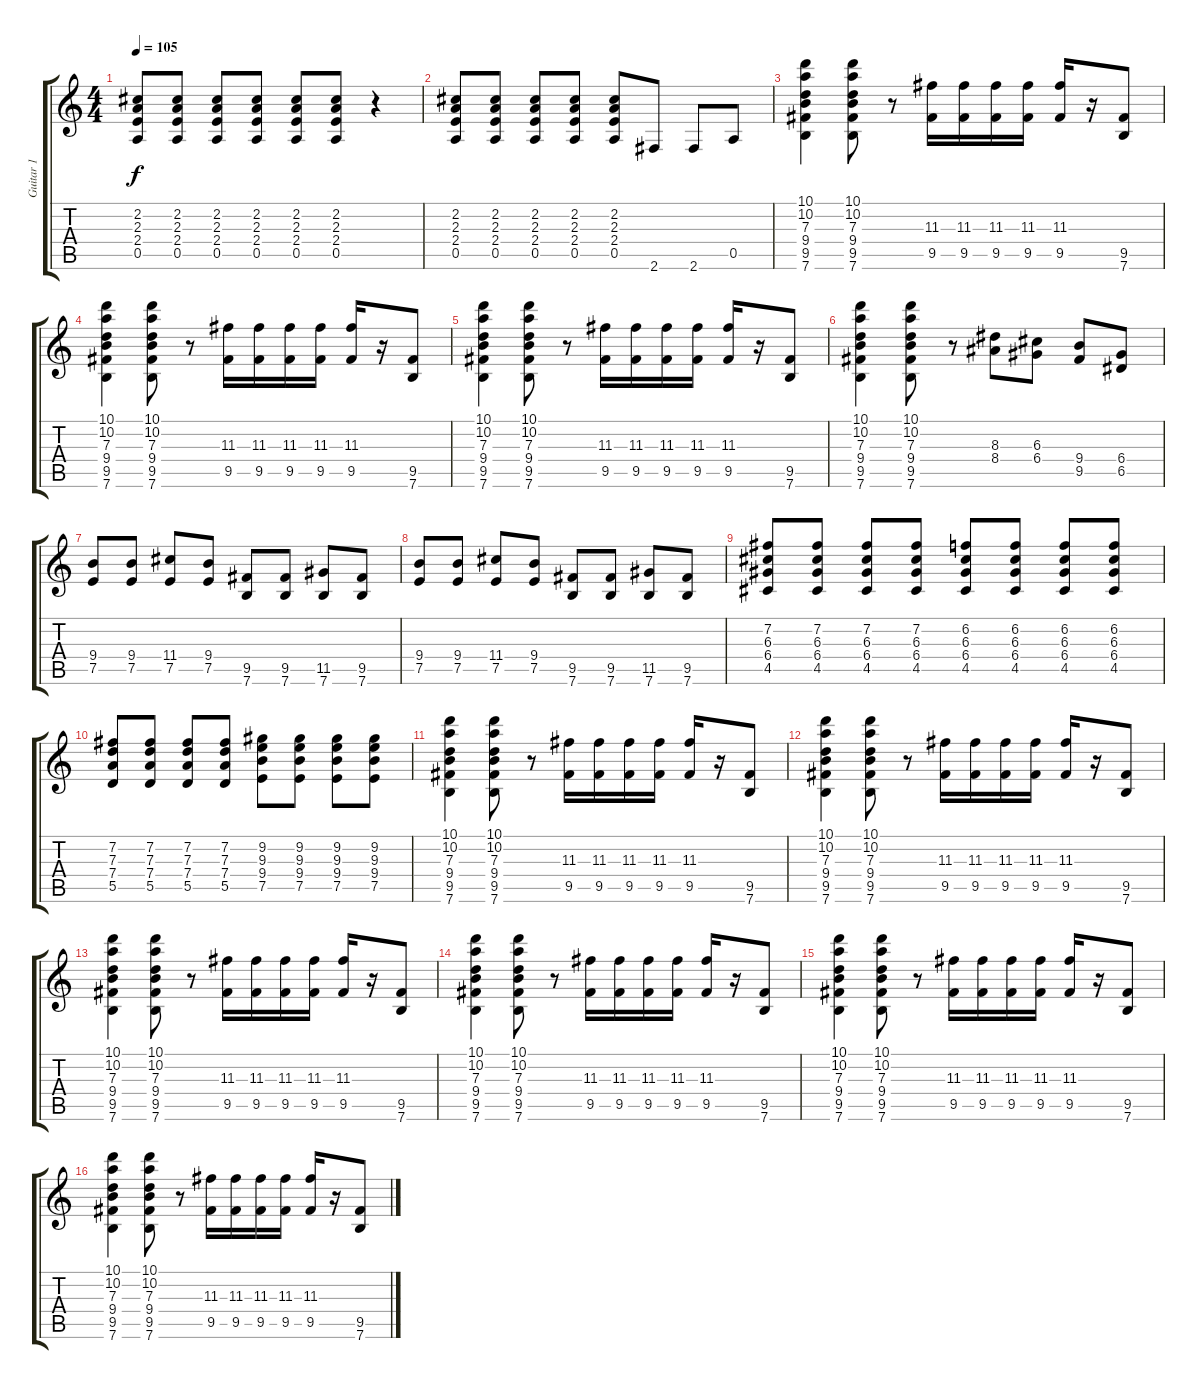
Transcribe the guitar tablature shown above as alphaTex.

\track ("Guitar 1" "Guitar 1") {instrument distortionguitar}
\staff {score tabs}
\tuning (E4 B3 G3 D3 A2 E2) {hide}
\ts (4 4)
\tempo 105
\clef g2
\ks c
(2.2 2.3 2.4 0.5).8{dy f} (2.2 2.3 2.4 0.5).8 (2.2 2.3 2.4 0.5).8 (2.2 2.3 2.4 0.5).8 (2.2 2.3 2.4 0.5).8 (2.2 2.3 2.4 0.5).8 r.4 |
(2.2 2.3 2.4 0.5).8 (2.2 2.3 2.4 0.5).8 (2.2 2.3 2.4 0.5).8 (2.2 2.3 2.4 0.5).8 (2.2 2.3 2.4 0.5).8 2.6.8 2.6.8 0.5.8 |
(10.1 10.2 7.3 9.4 9.5 7.6).4 (10.1 10.2 7.3 9.4 9.5 7.6).8 r.8 (11.3 9.5).16 (11.3 9.5).16 (11.3 9.5).16 (11.3 9.5).16 (11.3 9.5).16 r.16 (9.5 7.6).8 |
(10.1 10.2 7.3 9.4 9.5 7.6).4 (10.1 10.2 7.3 9.4 9.5 7.6).8 r.8 (11.3 9.5).16 (11.3 9.5).16 (11.3 9.5).16 (11.3 9.5).16 (11.3 9.5).16 r.16 (9.5 7.6).8 |
(10.1 10.2 7.3 9.4 9.5 7.6).4 (10.1 10.2 7.3 9.4 9.5 7.6).8 r.8 (11.3 9.5).16 (11.3 9.5).16 (11.3 9.5).16 (11.3 9.5).16 (11.3 9.5).16 r.16 (9.5 7.6).8 |
(10.1 10.2 7.3 9.4 9.5 7.6).4 (10.1 10.2 7.3 9.4 9.5 7.6).8 r.8 (8.3 8.4).8 (6.3 6.4).8 (9.4 9.5).8 (6.4 6.5).8 |
(9.4 7.5).8 (9.4 7.5).8 (11.4 7.5).8 (9.4 7.5).8 (9.5 7.6).8 (9.5 7.6).8 (11.5 7.6).8 (9.5 7.6).8 |
(9.4 7.5).8 (9.4 7.5).8 (11.4 7.5).8 (9.4 7.5).8 (9.5 7.6).8 (9.5 7.6).8 (11.5 7.6).8 (9.5 7.6).8 |
(7.2 6.3 6.4 4.5).8 (7.2 6.3 6.4 4.5).8 (7.2 6.3 6.4 4.5).8 (7.2 6.3 6.4 4.5).8 (6.2 6.3 6.4 4.5).8 (6.2 6.3 6.4 4.5).8 (6.2 6.3 6.4 4.5).8 (6.2 6.3 6.4 4.5).8 |
(7.2 7.3 7.4 5.5).8 (7.2 7.3 7.4 5.5).8 (7.2 7.3 7.4 5.5).8 (7.2 7.3 7.4 5.5).8 (9.2 9.3 9.4 7.5).8 (9.2 9.3 9.4 7.5).8 (9.2 9.3 9.4 7.5).8 (9.2 9.3 9.4 7.5).8 |
(10.1 10.2 7.3 9.4 9.5 7.6).4 (10.1 10.2 7.3 9.4 9.5 7.6).8 r.8 (11.3 9.5).16 (11.3 9.5).16 (11.3 9.5).16 (11.3 9.5).16 (11.3 9.5).16 r.16 (9.5 7.6).8 |
(10.1 10.2 7.3 9.4 9.5 7.6).4 (10.1 10.2 7.3 9.4 9.5 7.6).8 r.8 (11.3 9.5).16 (11.3 9.5).16 (11.3 9.5).16 (11.3 9.5).16 (11.3 9.5).16 r.16 (9.5 7.6).8 |
(10.1 10.2 7.3 9.4 9.5 7.6).4 (10.1 10.2 7.3 9.4 9.5 7.6).8 r.8 (11.3 9.5).16 (11.3 9.5).16 (11.3 9.5).16 (11.3 9.5).16 (11.3 9.5).16 r.16 (9.5 7.6).8 |
(10.1 10.2 7.3 9.4 9.5 7.6).4 (10.1 10.2 7.3 9.4 9.5 7.6).8 r.8 (11.3 9.5).16 (11.3 9.5).16 (11.3 9.5).16 (11.3 9.5).16 (11.3 9.5).16 r.16 (9.5 7.6).8 |
(10.1 10.2 7.3 9.4 9.5 7.6).4 (10.1 10.2 7.3 9.4 9.5 7.6).8 r.8 (11.3 9.5).16 (11.3 9.5).16 (11.3 9.5).16 (11.3 9.5).16 (11.3 9.5).16 r.16 (9.5 7.6).8 |
(10.1 10.2 7.3 9.4 9.5 7.6).4 (10.1 10.2 7.3 9.4 9.5 7.6).8 r.8 (11.3 9.5).16 (11.3 9.5).16 (11.3 9.5).16 (11.3 9.5).16 (11.3 9.5).16 r.16 (9.5 7.6).8
